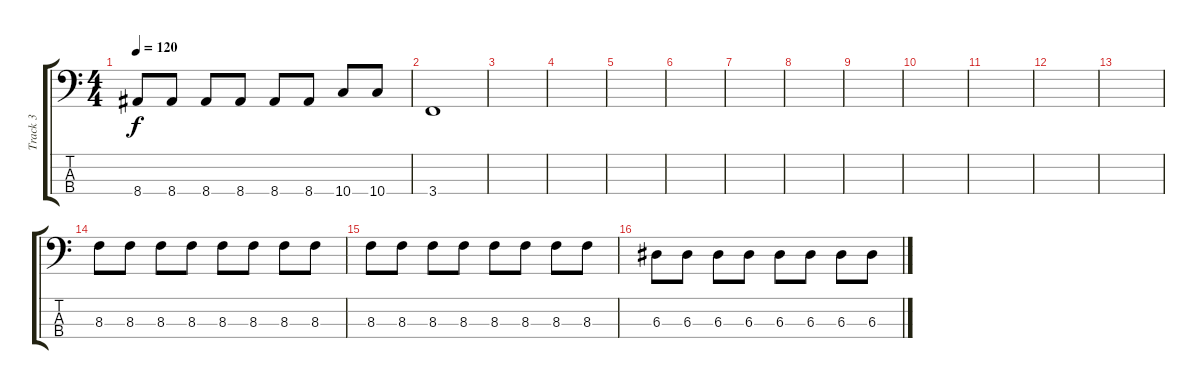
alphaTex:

\track ("Track 3" "Track 3") {instrument electricbassfinger}
\staff {score tabs}
\tuning (G2 D2 A1 D1) {hide}
\ts (4 4)
\tempo 120
\clef f4
\ks c
8.4.8{dy f} 8.4.8 8.4.8 8.4.8 8.4.8 8.4.8 10.4.8 10.4.8 |
3.4.1 |
|
|
|
|
|
|
|
|
|
|
|
8.3.8 8.3.8 8.3.8 8.3.8 8.3.8 8.3.8 8.3.8 8.3.8 |
8.3.8 8.3.8 8.3.8 8.3.8 8.3.8 8.3.8 8.3.8 8.3.8 |
6.3.8 6.3.8 6.3.8 6.3.8 6.3.8 6.3.8 6.3.8 6.3.8
